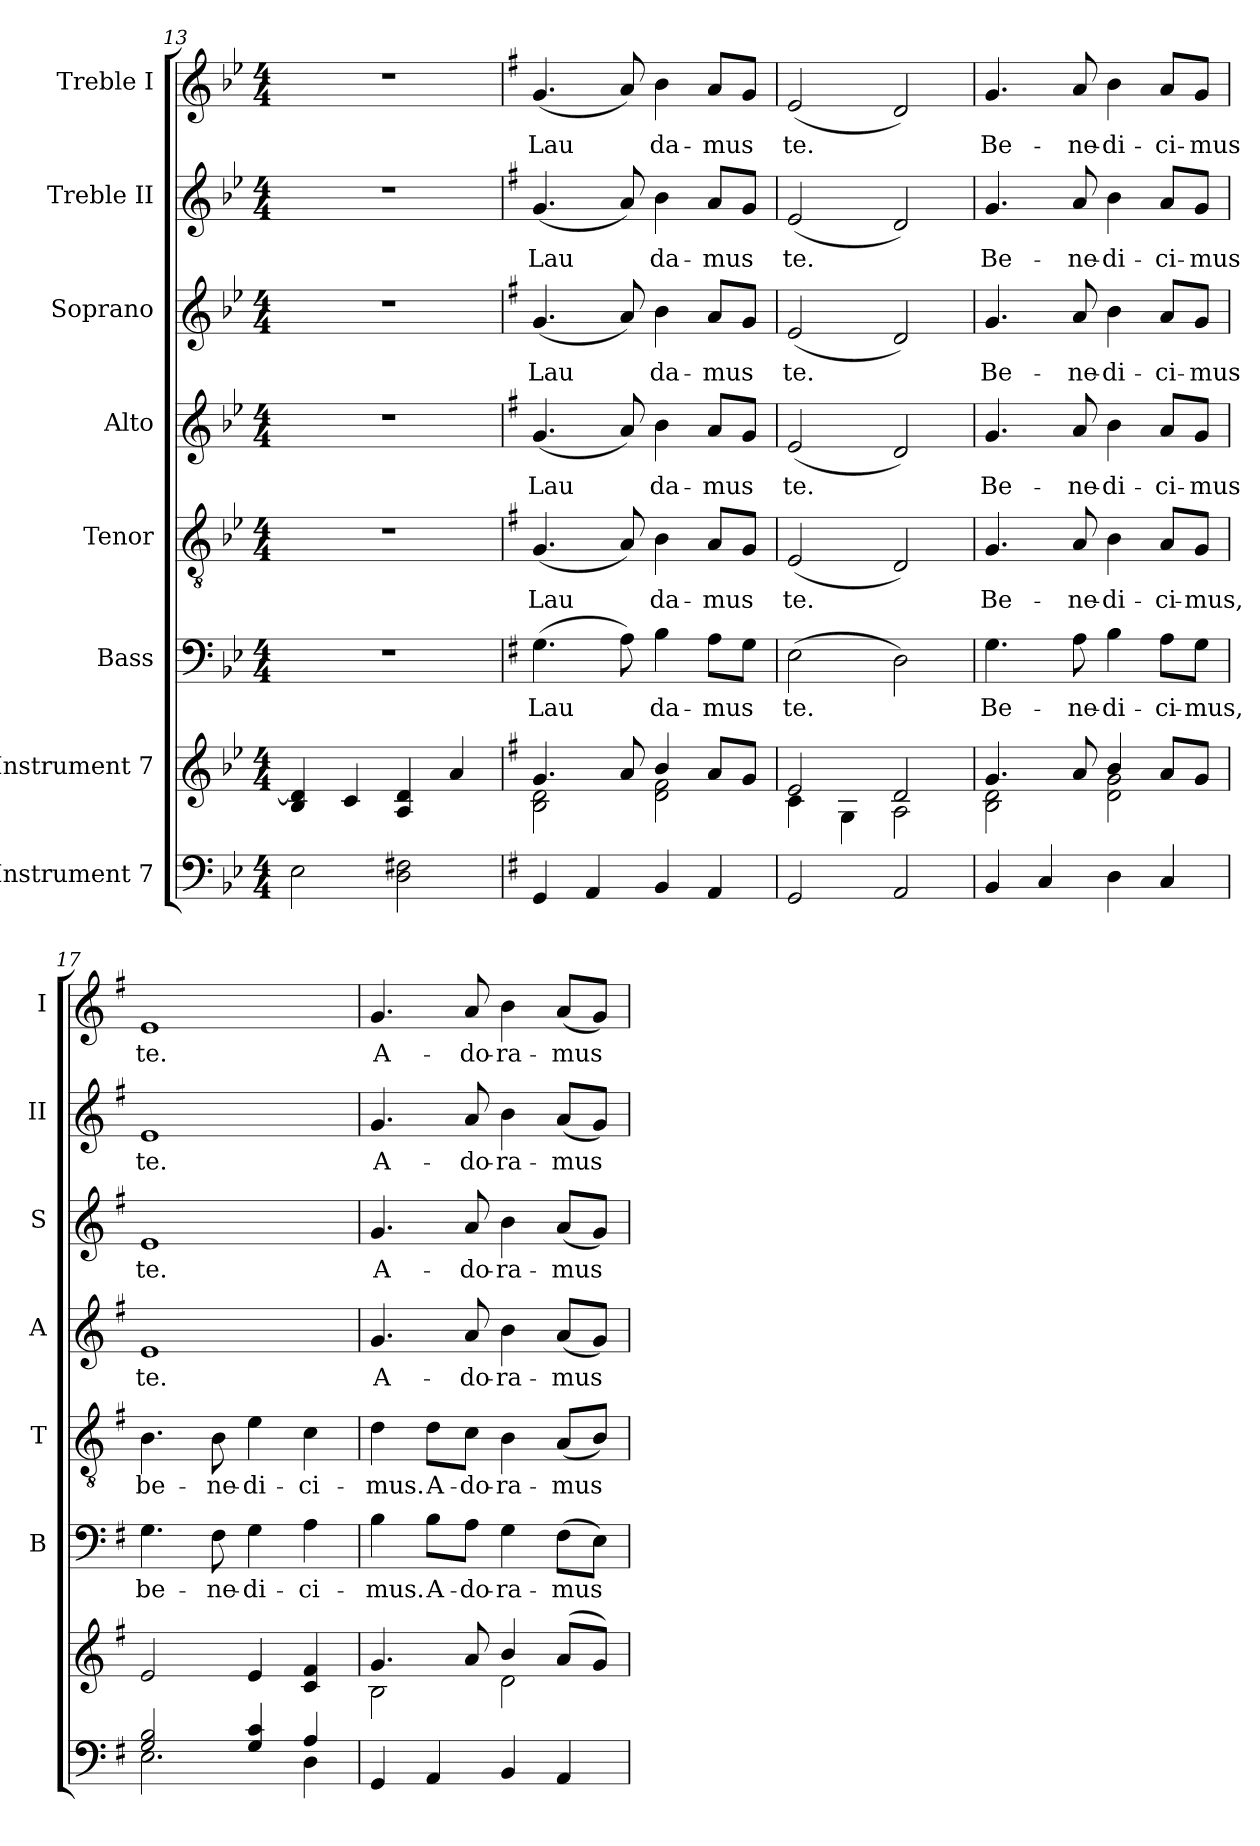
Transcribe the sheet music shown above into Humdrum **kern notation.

**kern	**kern	**kern	**text	**kern	**text	**kern	**text	**kern	**text	**kern	**text	**kern	**text
*part8	*part7	*part6	*part6	*part5	*part5	*part4	*part4	*part3	*part3	*part2	*part2	*part1	*part1
*staff8	*staff7	*staff6	*staff6	*staff5	*staff5	*staff4	*staff4	*staff3	*staff3	*staff2	*staff2	*staff1	*staff1
*I"Instrument 7	*I"Instrument 7	*I"Bass	*	*I"Tenor	*	*I"Alto	*	*I"Soprano	*	*I"Treble II	*	*I"Treble I	*
*	*	*I'B	*	*I'T	*	*I'A	*	*I'S	*	*I'II	*	*I'I	*
*clefF4	*clefG2	*clefF4	*	*clefGv2	*	*clefG2	*	*clefG2	*	*clefG2	*	*clefG2	*
*k[b-e-]	*k[b-e-]	*k[b-e-]	*	*k[b-e-]	*	*k[b-e-]	*	*k[b-e-]	*	*k[b-e-]	*	*k[b-e-]	*
*B-:	*B-:	*B-:	*	*B-:	*	*B-:	*	*B-:	*	*B-:	*	*B-:	*
*M4/4	*M4/4	*M4/4	*	*M4/4	*	*M4/4	*	*M4/4	*	*M4/4	*	*M4/4	*
=13	=13	=13	=13	=13	=13	=13	=13	=13	=13	=13	=13	=13	=13
2E-\	4B-/ 4d/]	1r	.	1r	.	1r	.	1r	.	1r	.	1r	.
.	4c/	.	.	.	.	.	.	.	.	.	.	.	.
2F#X\ 2D\	4A/ 4d/	.	.	.	.	.	.	.	.	.	.	.	.
.	4a/	.	.	.	.	.	.	.	.	.	.	.	.
=14	=14	=14	=14	=14	=14	=14	=14	=14	=14	=14	=14	=14	=14
*k[f#]	*k[f#]	*k[f#]	*	*k[f#]	*	*k[f#]	*	*k[f#]	*	*k[f#]	*	*k[f#]	*
*G:	*G:	*G:	*	*G:	*	*G:	*	*G:	*	*G:	*	*G:	*
*	*^	*	*	*	*	*	*	*	*	*	*	*	*
!	!	!	!	!LO:LY:b:cj	!	!LO:LY:b:cj	!	!LO:LY:b:cj	!	!LO:LY:b:cj	!	!LO:LY:b:cj	!	!LO:LY:b:cj
4GG/	4.g/	2d\ 2B\	(>4.G\	Lau-	(<4.G/	Lau-	(<4.g/	Lau-	(<4.g/	Lau-	(<4.g/	Lau-	(<4.g/	Lau-
4AA/	.	.	.	.	.	.	.	.	.	.	.	.	.	.
!	!	!	!	!LO:LY:b:cj	!	!LO:LY:b:cj	!	!LO:LY:b:cj	!	!LO:LY:b:cj	!	!LO:LY:b:cj	!	!LO:LY:b:cj
.	8a/	.	8A\)	--	8A/)	--	8a/)	--	8a/)	--	8a/)	--	8a/)	--
!	!	!	!	!LO:LY:b:cj	!	!LO:LY:b:cj	!	!LO:LY:b:cj	!	!LO:LY:b:cj	!	!LO:LY:b:cj	!	!LO:LY:b:cj
4BB/	4b/	2f#\ 2d\	4B\	-da-	4B\	-da-	4b\	-da-	4b\	-da-	4b\	-da-	4b\	-da-
!	!	!	!	!LO:LY:b:cj	!	!LO:LY:b:cj	!	!LO:LY:b:cj	!	!LO:LY:b:cj	!	!LO:LY:b:cj	!	!LO:LY:b:cj
4AA/	8a/L	.	8A\L	-mus	8A/L	-mus	8a/L	-mus	8a/L	-mus	8a/L	-mus	8a/L	-mus
!	!	!	!	!LO:LY:b:cj	!	!LO:LY:b:cj	!	!LO:LY:b:cj	!	!LO:LY:b:cj	!	!LO:LY:b:cj	!	!LO:LY:b:cj
.	8g/J	.	8G\J	.	8G/J	.	8g/J	.	8g/J	.	8g/J	.	8g/J	.
!!LO:PB:g=z
=15	=15	=15	=15	=15	=15	=15	=15	=15	=15	=15	=15	=15	=15	=15
!	!	!	!	!LO:LY:b:cj	!	!LO:LY:b:cj	!	!LO:LY:b:cj	!	!LO:LY:b:cj	!	!LO:LY:b:cj	!	!LO:LY:b:cj
2GG/	2e/	4c\	(>2E\	te.	(<2E/	te.	(<2e/	te.	(<2e/	te.	(<2e/	te.	(<2e/	te.
.	.	4G\	.	.	.	.	.	.	.	.	.	.	.	.
!	!	!	!	!LO:LY:b:cj	!	!LO:LY:b:cj	!	!LO:LY:b:cj	!	!LO:LY:b:cj	!	!LO:LY:b:cj	!	!LO:LY:b:cj
2AA/	2d/	2A\	2D\)	.	2D/)	.	2d/)	.	2d/)	.	2d/)	.	2d/)	.
=16	=16	=16	=16	=16	=16	=16	=16	=16	=16	=16	=16	=16	=16	=16
!	!	!	!	!LO:LY:b:cj	!	!LO:LY:b:cj	!	!LO:LY:b:cj	!	!LO:LY:b:cj	!	!LO:LY:b:cj	!	!LO:LY:b:cj
4BB/	4.g/	2d\ 2B\	4.G\	Be-	4.G/	Be-	4.g/	Be-	4.g/	Be-	4.g/	Be-	4.g/	Be-
4C/	.	.	.	.	.	.	.	.	.	.	.	.	.	.
!	!	!	!	!LO:LY:b:cj	!	!LO:LY:b:cj	!	!LO:LY:b:cj	!	!LO:LY:b:cj	!	!LO:LY:b:cj	!	!LO:LY:b:cj
.	8a/	.	8A\	-ne-	8A/	-ne-	8a/	-ne-	8a/	-ne-	8a/	-ne-	8a/	-ne-
!	!	!	!	!LO:LY:b:cj	!	!LO:LY:b:cj	!	!LO:LY:b:cj	!	!LO:LY:b:cj	!	!LO:LY:b:cj	!	!LO:LY:b:cj
4D\	4b/	2g\ 2d\	4B\	-di-	4B\	-di-	4b\	-di-	4b\	-di-	4b\	-di-	4b\	-di-
!	!	!	!	!LO:LY:b:cj	!	!LO:LY:b:cj	!	!LO:LY:b:cj	!	!LO:LY:b:cj	!	!LO:LY:b:cj	!	!LO:LY:b:cj
4C/	8a/L	.	8A\L	-ci-	8A/L	-ci-	8a/L	-ci-	8a/L	-ci-	8a/L	-ci-	8a/L	-ci-
!	!	!	!	!LO:LY:b:cj	!	!LO:LY:b:cj	!	!LO:LY:b:cj	!	!LO:LY:b:cj	!	!LO:LY:b:cj	!	!LO:LY:b:cj
.	8g/J	.	8G\J	-mus,	8G/J	-mus,	8g/J	-mus	8g/J	-mus	8g/J	-mus	8g/J	-mus
*	*v	*v	*	*	*	*	*	*	*	*	*	*	*	*
=17	=17	=17	=17	=17	=17	=17	=17	=17	=17	=17	=17	=17	=17
*^	*	*	*	*	*	*	*	*	*	*	*	*	*
!	!	!	!	!LO:LY:b:cj	!	!LO:LY:b:cj	!	!LO:LY:b:cj	!	!LO:LY:b:cj	!	!LO:LY:b:cj	!	!LO:LY:b:cj
2G/ 2B/	2.E\	2e/	4.G\	be-	4.B\	be-	1e	te.	1e	te.	1e	te.	1e	te.
!	!	!	!	!LO:LY:b:cj	!	!LO:LY:b:cj	!	!	!	!	!	!	!	!
.	.	.	8F#\	-ne-	8B\	-ne-	.	.	.	.	.	.	.	.
!	!	!	!	!LO:LY:b:cj	!	!LO:LY:b:cj	!	!	!	!	!	!	!	!
4c/ 4G/	.	4e/	4G\	-di-	4e\	-di-	.	.	.	.	.	.	.	.
!	!	!	!	!LO:LY:b:cj	!	!LO:LY:b:cj	!	!	!	!	!	!	!	!
4A/	4D\	4f#/ 4c/	4A\	-ci-	4c\	-ci-	.	.	.	.	.	.	.	.
=18	=18	=18	=18	=18	=18	=18	=18	=18	=18	=18	=18	=18	=18	=18
*	*	*^	*	*	*	*	*	*	*	*	*	*	*	*
!	!	!	!	!	!LO:LY:b:cj	!	!LO:LY:b:cj	!	!LO:LY:b:cj	!	!LO:LY:b:cj	!	!LO:LY:b:cj	!	!LO:LY:b:cj
*v	*v	*	*	*	*	*	*	*	*	*	*	*	*	*	*
4GG/	4.g/	2B\	4B\	-mus.	4d\	-mus.	4.g/	A-	4.g/	A-	4.g/	A-	4.g/	A-
!	!	!	!	!LO:LY:b:cj	!	!LO:LY:b:cj	!	!	!	!	!	!	!	!
4AA/	.	.	8B\L	A-	8d\L	A-	.	.	.	.	.	.	.	.
!	!	!	!	!LO:LY:b:cj	!	!LO:LY:b:cj	!	!LO:LY:b:cj	!	!LO:LY:b:cj	!	!LO:LY:b:cj	!	!LO:LY:b:cj
.	8a/	.	8A\J	-do-	8c\J	-do-	8a/	-do-	8a/	-do-	8a/	-do-	8a/	-do-
!	!	!	!	!LO:LY:b:cj	!	!LO:LY:b:cj	!	!LO:LY:b:cj	!	!LO:LY:b:cj	!	!LO:LY:b:cj	!	!LO:LY:b:cj
4BB/	4b/	2d\	4G\	-ra-	4B\	-ra-	4b\	-ra-	4b\	-ra-	4b\	-ra-	4b\	-ra-
!	!	!	!	!LO:LY:b:cj	!	!LO:LY:b:cj	!	!LO:LY:b:cj	!	!LO:LY:b:cj	!	!LO:LY:b:cj	!	!LO:LY:b:cj
4AA/	(>8a/L	.	(>8F#\L	-mus	(<8A/L	-mus	(<8a/L	-mus	(<8a/L	-mus	(<8a/L	-mus	(<8a/L	-mus
!	!	!	!	!LO:LY:b:cj	!	!LO:LY:b:cj	!	!LO:LY:b:cj	!	!LO:LY:b:cj	!	!LO:LY:b:cj	!	!LO:LY:b:cj
.	8g/J)	.	8E\J)	.	8B/J)	.	8g/J)	.	8g/J)	.	8g/J)	.	8g/J)	.
*	*v	*v	*	*	*	*	*	*	*	*	*	*	*	*
=	=	=	=	=	=	=	=	=	=	=	=	=	=
*-	*-	*-	*-	*-	*-	*-	*-	*-	*-	*-	*-	*-	*-
